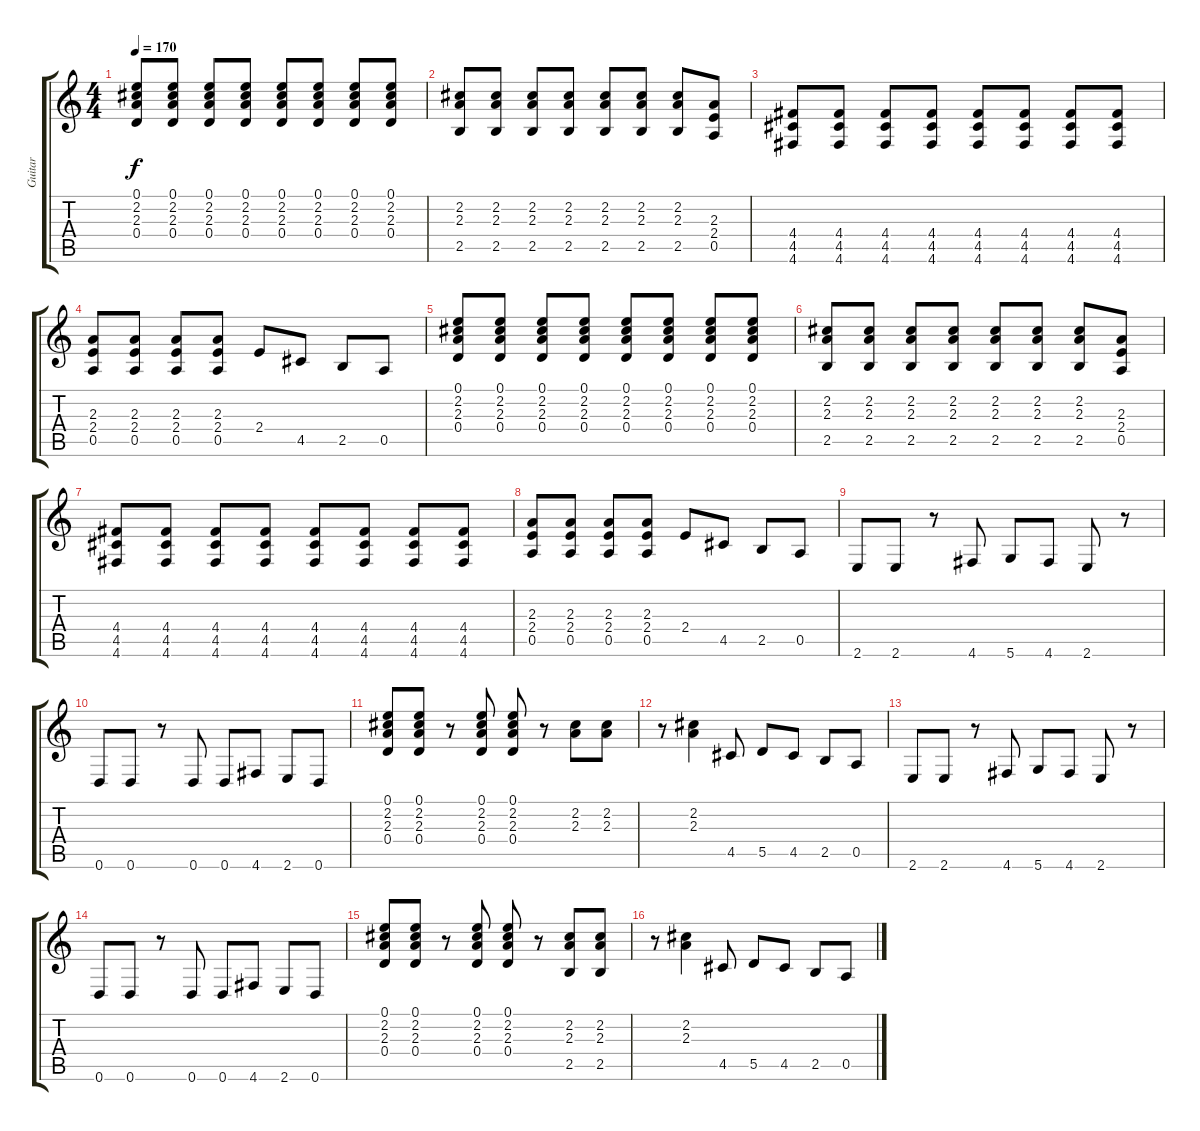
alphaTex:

\track ("Guitar" "Guitar") {instrument distortionguitar}
\staff {score tabs}
\tuning (E4 B3 G3 D3 A2 D2) {hide}
\ts (4 4)
\tempo 170
\clef g2
\ks c
(0.1 2.2 2.3 0.4).8{dy f} (0.1 2.2 2.3 0.4).8 (0.1 2.2 2.3 0.4).8 (0.1 2.2 2.3 0.4).8 (0.1 2.2 2.3 0.4).8 (0.1 2.2 2.3 0.4).8 (0.1 2.2 2.3 0.4).8 (0.1 2.2 2.3 0.4).8 |
(2.2 2.3 2.5).8 (2.2 2.3 2.5).8 (2.2 2.3 2.5).8 (2.2 2.3 2.5).8 (2.2 2.3 2.5).8 (2.2 2.3 2.5).8 (2.2 2.3 2.5).8 (2.3 2.4 0.5).8 |
(4.4 4.5 4.6).8 (4.4 4.5 4.6).8 (4.4 4.5 4.6).8 (4.4 4.5 4.6).8 (4.4 4.5 4.6).8 (4.4 4.5 4.6).8 (4.4 4.5 4.6).8 (4.4 4.5 4.6).8 |
(2.3 2.4 0.5).8 (2.3 2.4 0.5).8 (2.3 2.4 0.5).8 (2.3 2.4 0.5).8 2.4.8 4.5.8 2.5.8 0.5.8 |
(0.1 2.2 2.3 0.4).8 (0.1 2.2 2.3 0.4).8 (0.1 2.2 2.3 0.4).8 (0.1 2.2 2.3 0.4).8 (0.1 2.2 2.3 0.4).8 (0.1 2.2 2.3 0.4).8 (0.1 2.2 2.3 0.4).8 (0.1 2.2 2.3 0.4).8 |
(2.2 2.3 2.5).8 (2.2 2.3 2.5).8 (2.2 2.3 2.5).8 (2.2 2.3 2.5).8 (2.2 2.3 2.5).8 (2.2 2.3 2.5).8 (2.2 2.3 2.5).8 (2.3 2.4 0.5).8 |
(4.4 4.5 4.6).8 (4.4 4.5 4.6).8 (4.4 4.5 4.6).8 (4.4 4.5 4.6).8 (4.4 4.5 4.6).8 (4.4 4.5 4.6).8 (4.4 4.5 4.6).8 (4.4 4.5 4.6).8 |
(2.3 2.4 0.5).8 (2.3 2.4 0.5).8 (2.3 2.4 0.5).8 (2.3 2.4 0.5).8 2.4.8 4.5.8 2.5.8 0.5.8 |
2.6.8 2.6.8 r.8 4.6.8 5.6.8 4.6.8 2.6.8 r.8 |
0.6.8 0.6.8 r.8 0.6.8 0.6.8 4.6.8 2.6.8 0.6.8 |
(0.1 2.2 2.3 0.4).8 (0.1 2.2 2.3 0.4).8 r.8 (0.1 2.2 2.3 0.4).8 (0.1 2.2 2.3 0.4).8 r.8 (2.2 2.3).8 (2.2 2.3).8 |
r.8 (2.2 2.3).4 4.5.8 5.5.8 4.5.8 2.5.8 0.5.8 |
2.6.8 2.6.8 r.8 4.6.8 5.6.8 4.6.8 2.6.8 r.8 |
0.6.8 0.6.8 r.8 0.6.8 0.6.8 4.6.8 2.6.8 0.6.8 |
(0.1 2.2 2.3 0.4).8 (0.1 2.2 2.3 0.4).8 r.8 (0.1 2.2 2.3 0.4).8 (0.1 2.2 2.3 0.4).8 r.8 (2.2 2.3 2.5).8 (2.2 2.3 2.5).8 |
r.8 (2.2 2.3).4 4.5.8 5.5.8 4.5.8 2.5.8 0.5.8
